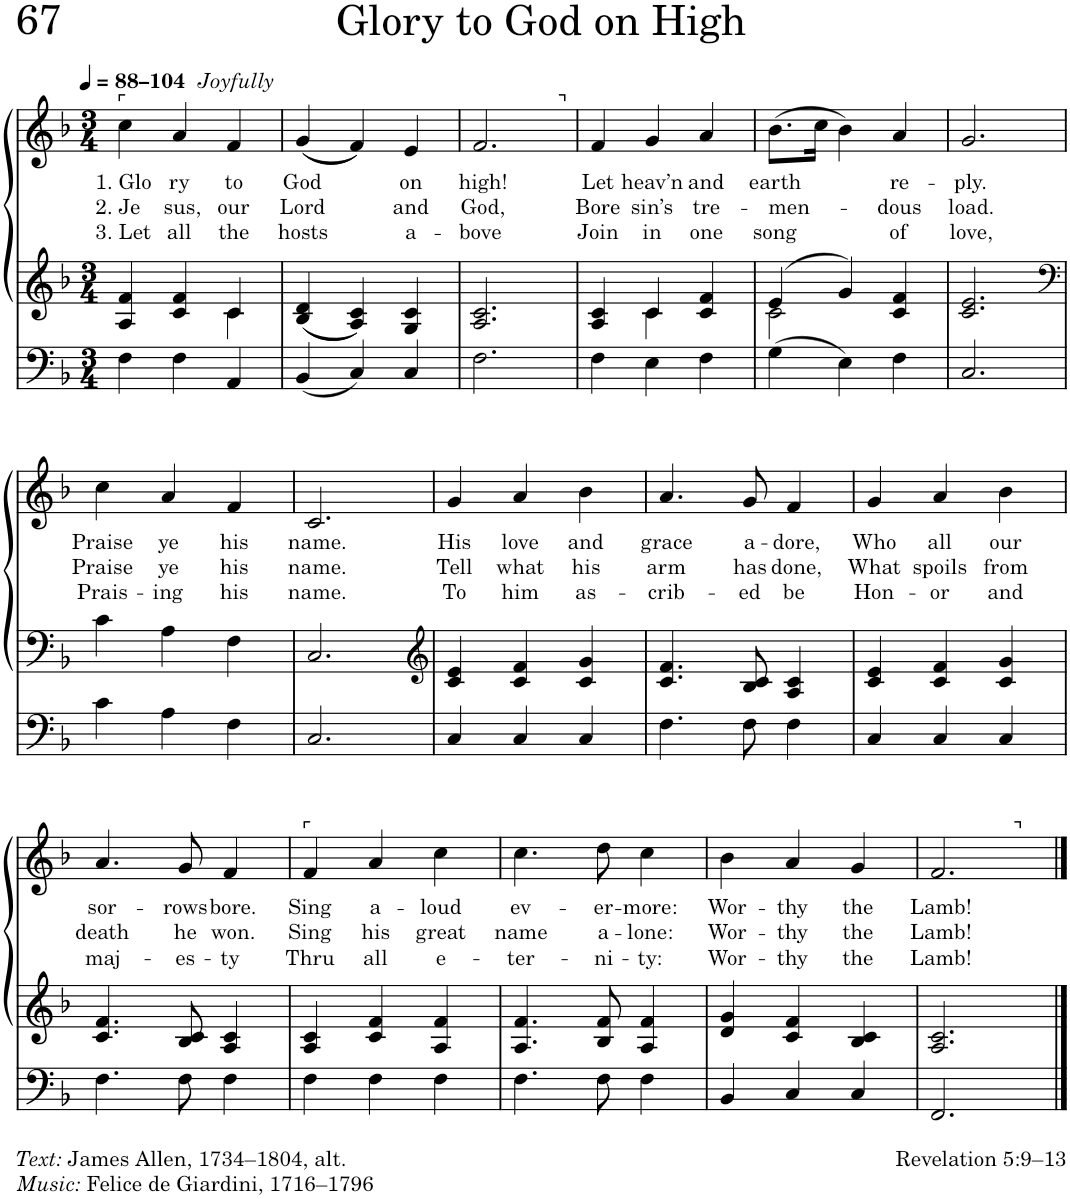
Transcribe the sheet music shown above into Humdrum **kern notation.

**kern	**kern	**kern	**text	**text	**text
*part1	*part1	*part1	*part1	*part1	*part1
*staff3	*staff2	*staff1	*staff1	*staff1	*staff1
*I"Organ	*	*	*	*	*
*I'Org.	*	*	*	*	*
*clefF4	*clefG2	*clefG2	*	*	*
*k[b-]	*k[b-]	*k[b-]	*	*	*
*M3/4	*M3/4	*M3/4	*	*	*
*MM88	*MM88	*MM88	*	*	*
=1	=1	=1	=1	=1	=1
*	*^	*	*	*	*
!	!	!	!LO:TX:a:i:t=Joyfully	!	!	!
!	!	!	!LO:TX:a:t=⌜	!	!	!
!	!	!	!LO:TX:a:B:t=–104	!	!	!
!	!	!	!	!LO:LY:b	!LO:LY:b	!LO:LY:b
4F\	4A/ 4f/	2ryy	4cc\	1. Glo	2. Je	3. Let
!	!	!	!	!LO:LY:b	!LO:LY:b	!LO:LY:b
4F\	4c/ 4f/	.	4a/	-ry	-sus,	all
!	!	!	!	!LO:LY:b	!LO:LY:b	!LO:LY:b
4AA/	4c/	4c\	4f/	to	our	the
=2	=2	=2	=2	=2	=2	=2
!	!	!	!	!LO:LY:b	!LO:LY:b	!LO:LY:b
*	*v	*v	*	*	*	*
4BB-/	4B-/ 4d/	((4g/	God	Lord	hosts
4C/	4A/ 4c/	4f/))	.	.	.
!	!	!	!LO:LY:b	!LO:LY:b	!LO:LY:b
4C/	4G/ 4c/	4e/	on	and	a-
=3	=3	=3	=3	=3	=3
!	!	!	!LO:LY:b	!LO:LY:b	!LO:LY:b
*	*	*^	*	*	*
2.F\	2.A/ 2.c/	2.f/	2ryy	high!	God,	-bove
.	.	.	8ryy	.	.	.
!	!	!	!LO:TX:a:t=⌝	!	!	!
.	.	.	8ryy	.	.	.
=4	=4	=4	=4	=4	=4	=4
*	*^	*	*	*	*	*
!	!	!	!	!	!LO:LY:b	!LO:LY:b	!LO:LY:b
*	*	*	*v	*v	*	*	*
4F\	4A/ 4c/	4ryy	4f/	Let	Bore	Join
!	!	!	!	!LO:LY:b	!LO:LY:b	!LO:LY:b
4E\	4c/	4c\	4g/	heav’n	sin’s	in
!	!	!	!	!LO:LY:b	!LO:LY:b	!LO:LY:b
4F\	4c/ 4f/	4ryy	4a/	and	tre-	one
=5	=5	=5	=5	=5	=5	=5
!	!	!	!	!LO:LY:b	!LO:LY:b	!LO:LY:b
4G\	4e/	2c\	(8.b-\L	earth	-men-	song
.	.	.	16cc\Jk	.	.	.
4E\	4g/	.	4b-\)	.	.	.
!	!	!	!	!LO:LY:b	!LO:LY:b	!LO:LY:b
4F\	4c/ 4f/	4ryy	4a/	re-	-dous	of
=6	=6	=6	=6	=6	=6	=6
!	!	!	!	!LO:LY:b	!LO:LY:b	!LO:LY:b
*	*v	*v	*	*	*	*
2.C/	2.c/ 2.e/	2.g/	-ply.	load.	love,
!!LO:LB:g=z
=7	=7	=7	=7	=7	=7
*	*clefF4	*	*	*	*
!	!	!	!LO:LY:b	!LO:LY:b	!LO:LY:b
4c\	4c\	4cc\	Praise	Praise	Prais-
!	!	!	!LO:LY:b	!LO:LY:b	!LO:LY:b
4A\	4A\	4a/	ye	ye	-ing
!	!	!	!LO:LY:b	!LO:LY:b	!LO:LY:b
4F\	4F\	4f/	his	his	his
=8	=8	=8	=8	=8	=8
!	!	!	!LO:LY:b	!LO:LY:b	!LO:LY:b
2.C/	2.C/	2.c/	name.	name.	name.
=9	=9	=9	=9	=9	=9
*	*clefG2	*	*	*	*
!	!	!	!LO:LY:b	!LO:LY:b	!LO:LY:b
4C/	4c/ 4e/	4g/	His	Tell	To
!	!	!	!LO:LY:b	!LO:LY:b	!LO:LY:b
4C/	4c/ 4f/	4a/	love	what	him
!	!	!	!LO:LY:b	!LO:LY:b	!LO:LY:b
4C/	4c/ 4g/	4b-\	and	his	as-
=10	=10	=10	=10	=10	=10
!	!	!	!LO:LY:b	!LO:LY:b	!LO:LY:b
4.F\	4.c/ 4.f/	4.a/	grace	arm	-crib-
!	!	!	!LO:LY:b	!LO:LY:b	!LO:LY:b
8F\	8B-/ 8c/	8g/	a-	has	-ed
!	!	!	!LO:LY:b	!LO:LY:b	!LO:LY:b
4F\	4A/ 4c/	4f/	-dore,	done,	be
=11	=11	=11	=11	=11	=11
!	!	!	!LO:LY:b	!LO:LY:b	!LO:LY:b
4C/	4c/ 4e/	4g/	Who	What	Hon-
!	!	!	!LO:LY:b	!LO:LY:b	!LO:LY:b
4C/	4c/ 4f/	4a/	all	spoils	-or
!	!	!	!LO:LY:b	!LO:LY:b	!LO:LY:b
4C/	4c/ 4g/	4b-\	our	from	and
!!LO:LB:g=z
=12	=12	=12	=12	=12	=12
!	!	!	!LO:LY:b	!LO:LY:b	!LO:LY:b
4.F\	4.c/ 4.f/	4.a/	sor-	death	maj-
!	!	!	!LO:LY:b	!LO:LY:b	!LO:LY:b
8F\	8B-/ 8c/	8g/	-rows	he	-es-
!	!	!	!LO:LY:b	!LO:LY:b	!LO:LY:b
4F\	4A/ 4c/	4f/	bore.	won.	-ty
=13	=13	=13	=13	=13	=13
!	!	!LO:TX:a:t=⌜	!	!	!
!	!	!	!LO:LY:b	!LO:LY:b	!LO:LY:b
4F\	4A/ 4c/	4f/	Sing	Sing	Thru
!	!	!	!LO:LY:b	!LO:LY:b	!LO:LY:b
4F\	4c/ 4f/	4a/	a-	his	all
!	!	!	!LO:LY:b	!LO:LY:b	!LO:LY:b
4F\	4A/ 4f/	4cc\	-loud	great	e-
=14	=14	=14	=14	=14	=14
!	!	!	!LO:LY:b	!LO:LY:b	!LO:LY:b
4.F\	4.A/ 4.f/	4.cc\	ev-	name	-ter-
!	!	!	!LO:LY:b	!LO:LY:b	!LO:LY:b
8F\	8B-/ 8f/	8dd\	-er-	a-	-ni-
!	!	!	!LO:LY:b	!LO:LY:b	!LO:LY:b
4F\	4A/ 4f/	4cc\	-more:	-lone:	-ty:
=15	=15	=15	=15	=15	=15
!	!	!	!LO:LY:b	!LO:LY:b	!LO:LY:b
4BB-/	4d/ 4g/	4b-\	Wor-	Wor-	Wor-
!	!	!	!LO:LY:b	!LO:LY:b	!LO:LY:b
4C/	4c/ 4f/	4a/	-thy	-thy	-thy
!	!	!	!LO:LY:b	!LO:LY:b	!LO:LY:b
4C/	4B-/ 4c/	4g/	the	the	the
=16	=16	=16	=16	=16	=16
!	!	!	!LO:LY:b	!LO:LY:b	!LO:LY:b
*	*	*^	*	*	*
2.FF/	2.A/ 2.c/	2.f/	2ryy	Lamb!	Lamb!	Lamb!
!	!	!	!LO:TX:a:t=⌝	!	!	!
.	.	.	4ryy	.	.	.
*	*	*v	*v	*	*	*
==	==	==	==	==	==
*-	*-	*-	*-	*-	*-
